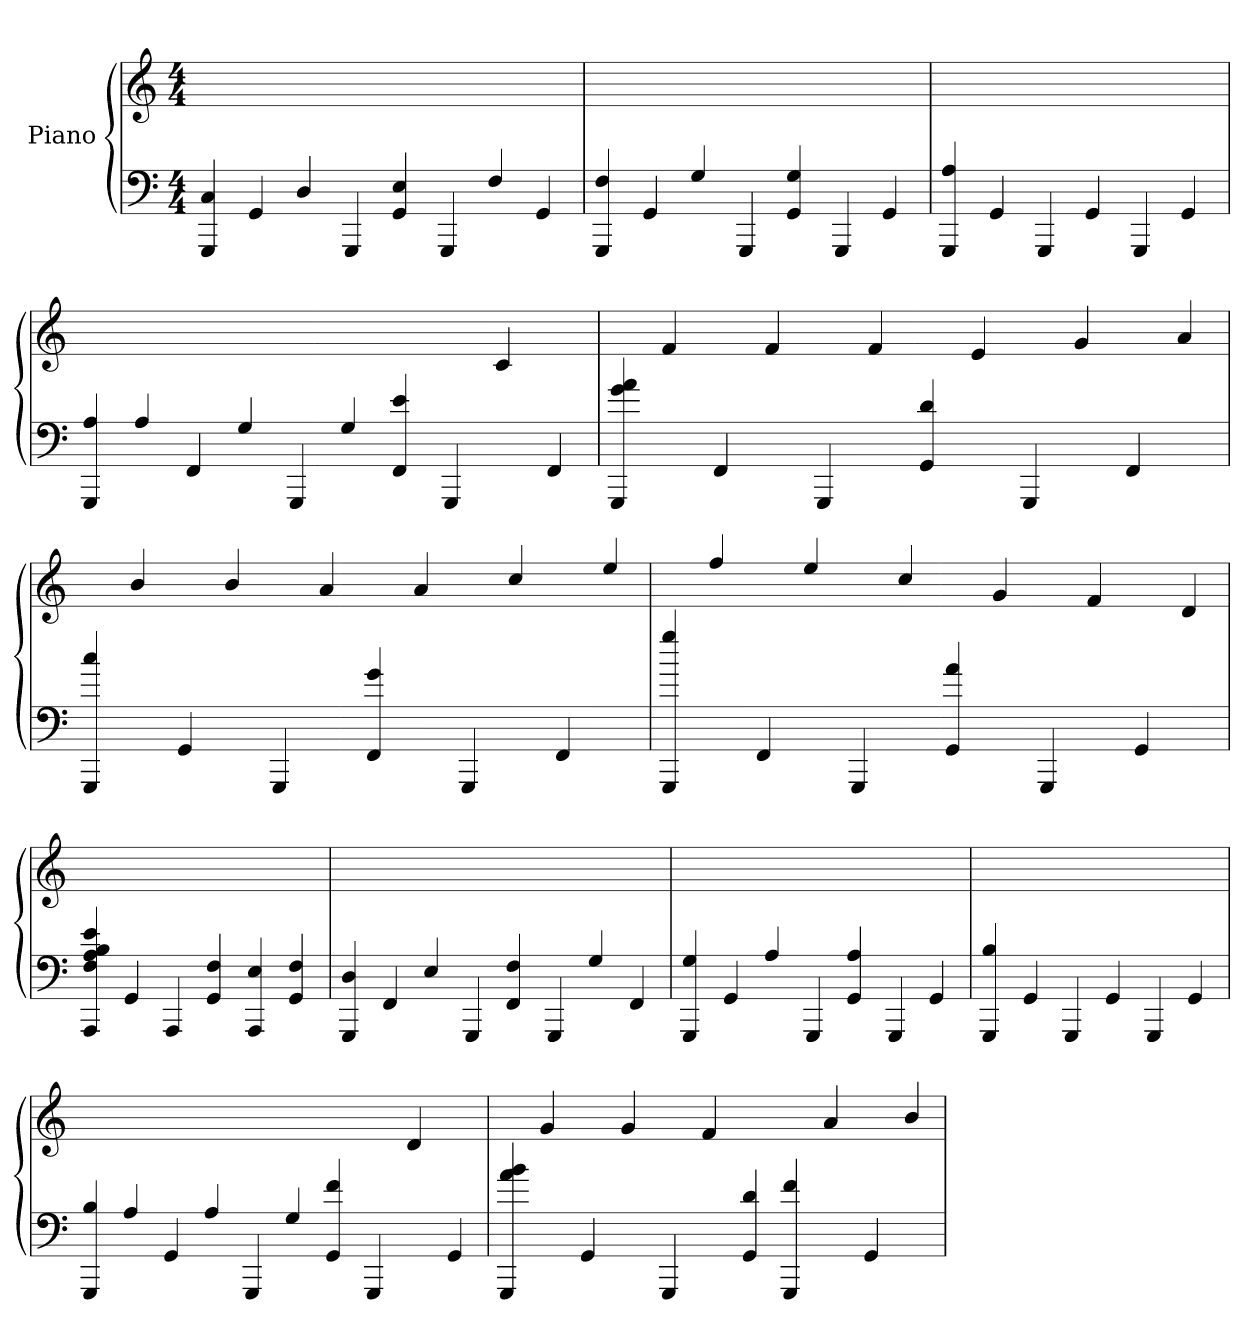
**kern	**kern
*part1	*part1
*staff2	*staff1
*I"Piano	*
*clefF4	*clefG2
*k[]	*k[]
*M4/4	*M4/4
=	=
4GGG/ 4C/	0ryy
4GG/	.
4D/	.
4GGG/	.
4GG/ 4E/	.
4GGG/	.
4F/	.
4GG/	.
=	=
4GGG/ 4F/	1..ryy
4GG/	.
4G/	.
4GGG/	.
4GG/ 4G/	.
4GGG/	.
4GG/	.
=	=
4GGG/ 4A/	1.ryy
4GG/	.
4GGG/	.
4GG/	.
4GGG/	.
4GG/	.
=	=
4GGG/ 4A/	0ryy
4A/	.
4FF/	.
4G/	.
4GGG/	.
4G/	.
4FF/ 4e/	.
4GGG/	.
4ryy	4c/
4FF/	4ryy
=	=
4GGG/ 4g/ 4a/	4ryy
4ryy	4f/
4FF/	4ryy
4ryy	4f/
4GGG/	4ryy
4ryy	4f/
4GG/ 4d/	4ryy
4ryy	4e/
4GGG/	4ryy
4ryy	4g/
4FF/	4ryy
4ryy	4a/
=	=
4GGG/ 4cc/	4ryy
4ryy	4b/
4GG/	4ryy
4ryy	4b/
4GGG/	4ryy
4ryy	4a/
4FF/ 4g/	4ryy
4ryy	4a/
4GGG/	4ryy
4ryy	4cc/
4FF/	4ryy
4ryy	4ee/
=	=
4GGG/ 4gg/	4ryy
4ryy	4ff/
4FF/	4ryy
4ryy	4ee/
4GGG/	4ryy
4ryy	4cc/
4GG/ 4a/	4ryy
4ryy	4g/
4GGG/	4ryy
4ryy	4f/
4GG/	4ryy
4ryy	4d/
=	=
4AAA/ 4F/ 4A/ 4B/ 4e/	1.ryy
4GG/	.
4AAA/	.
4GG/ 4F/	.
4AAA/ 4E/	.
4GG/ 4F/	.
=	=
4GGG/ 4D/	0ryy
4FF/	.
4E/	.
4GGG/	.
4FF/ 4F/	.
4GGG/	.
4G/	.
4FF/	.
=	=
4GGG/ 4G/	1..ryy
4GG/	.
4A/	.
4GGG/	.
4GG/ 4A/	.
4GGG/	.
4GG/	.
=	=
4GGG/ 4B/	1.ryy
4GG/	.
4GGG/	.
4GG/	.
4GGG/	.
4GG/	.
=	=
4GGG/ 4B/	0ryy
4A/	.
4GG/	.
4A/	.
4GGG/	.
4G/	.
4GG/ 4f/	.
4GGG/	.
4ryy	4d/
4GG/	4ryy
=	=
4GGG/ 4a/ 4b/	4ryy
4ryy	4g/
4GG/	4ryy
4ryy	4g/
4GGG/	4ryy
4ryy	4f/
4GG/ 4d/	2ryy
4GGG/ 4f/	.
4ryy	4a/
4GG/	4ryy
4ryy	4b/
=	=
*-	*-
